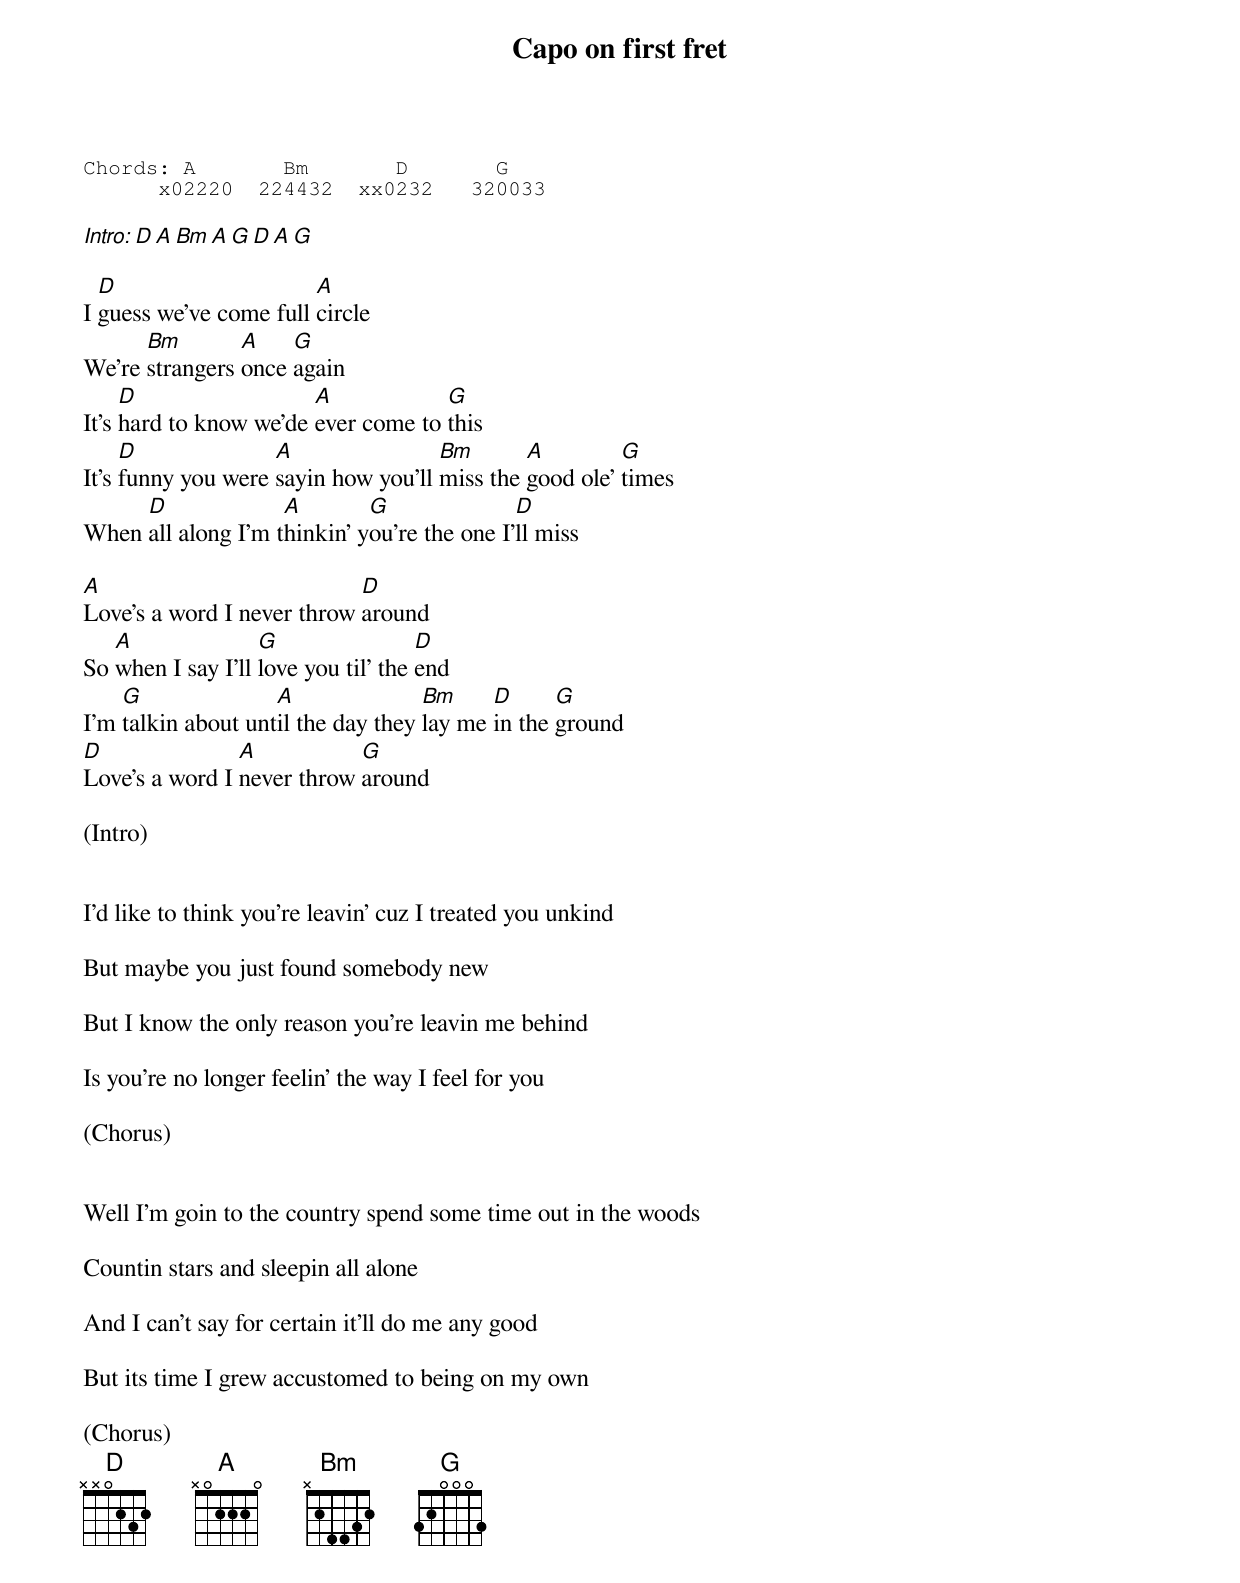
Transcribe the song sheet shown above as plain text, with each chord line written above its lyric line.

Capo on first fret
Chords: A       Bm       D       G
      x02220  224432  xx0232   320033

Intro: D  A  Bm  A  G  D  A  G

  D                     A
I guess we've come full circle
      Bm        A    G
We're strangers once again
     D                  A            G
It's hard to know we'de ever come to this
     D              A                Bm       A         G
It's funny you were sayin how you'll miss the good ole' times
     D              A        G               D
When all along I'm thinkin' you're the one I'll miss

A                           D
Love's a word I never throw around
   A               G                 D
So when I say I'll love you til' the end
    G               A               Bm     D      G
I'm talkin about until the day they lay me in the ground
D               A           G
Love's a word I never throw around

(Intro)


I'd like to think you're leavin' cuz I treated you unkind

But maybe you just found somebody new

But I know the only reason you're leavin me behind

Is you're no longer feelin' the way I feel for you

(Chorus)


Well I'm goin to the country spend some time out in the woods

Countin stars and sleepin all alone

And I can't say for certain it'll do me any good

But its time I grew accustomed to being on my own

(Chorus)
